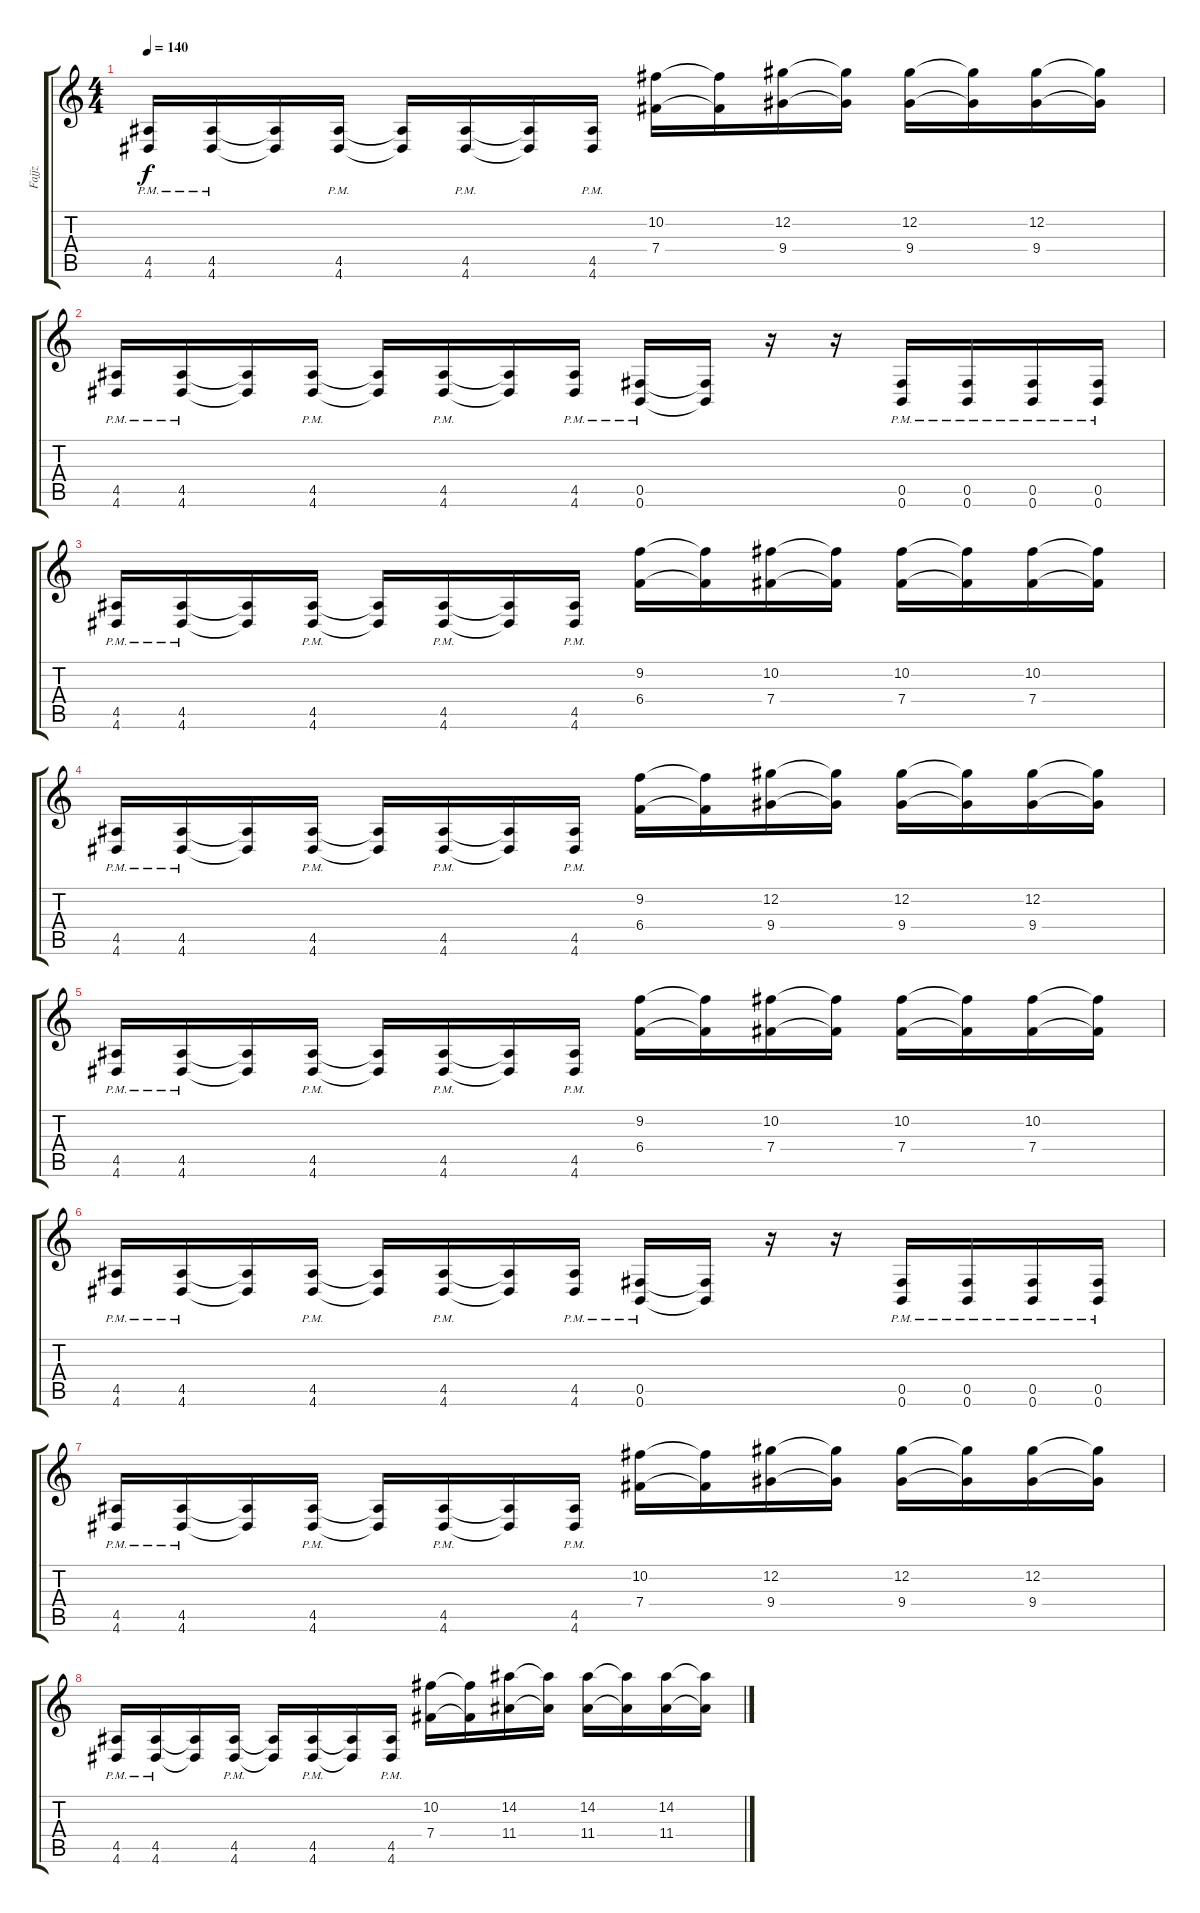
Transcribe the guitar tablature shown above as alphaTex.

\track ("Fajjz" "Fajjz") {instrument distortionguitar}
\staff {score tabs}
\tuning (Db4 Ab3 E3 B2 Gb2 B1) {hide}
\ts (4 4)
\tempo 140
\clef g2
\ks c
(4.5{pm} 4.6{pm}).16{dy f} (4.5{pm} 4.6{pm}).16 (4.5{t} 4.6{t}).16 (4.5{pm} 4.6{pm}).16 (4.5{t} 4.6{t}).16 (4.5{pm} 4.6{pm}).16 (4.5{t} 4.6{t}).16 (4.5{pm} 4.6{pm}).16 (10.2 7.4).16 (10.2{t} 7.4{t}).16 (12.2 9.4).16 (12.2{t} 9.4{t}).16 (12.2 9.4).16 (12.2{t} 9.4{t}).16 (12.2 9.4).16 (12.2{t} 9.4{t}).16 |
(4.5{pm} 4.6{pm}).16 (4.5{pm} 4.6{pm}).16 (4.5{t} 4.6{t}).16 (4.5{pm} 4.6{pm}).16 (4.5{t} 4.6{t}).16 (4.5{pm} 4.6{pm}).16 (4.5{t} 4.6{t}).16 (4.5{pm} 4.6{pm}).16 (0.5{pm} 0.6{pm}).16 (0.5{t} 0.6{t}).16 r.16 r.16 (0.5{pm} 0.6{pm}).16 (0.5{pm} 0.6{pm}).16 (0.5{pm} 0.6{pm}).16 (0.5{pm} 0.6{pm}).16 |
(4.5{pm} 4.6{pm}).16 (4.5{pm} 4.6{pm}).16 (4.5{t} 4.6{t}).16 (4.5{pm} 4.6{pm}).16 (4.5{t} 4.6{t}).16 (4.5{pm} 4.6{pm}).16 (4.5{t} 4.6{t}).16 (4.5{pm} 4.6{pm}).16 (9.2 6.4).16 (9.2{t} 6.4{t}).16 (10.2 7.4).16 (10.2{t} 7.4{t}).16 (10.2 7.4).16 (10.2{t} 7.4{t}).16 (10.2 7.4).16 (10.2{t} 7.4{t}).16 |
(4.5{pm} 4.6{pm}).16 (4.5{pm} 4.6{pm}).16 (4.5{t} 4.6{t}).16 (4.5{pm} 4.6{pm}).16 (4.5{t} 4.6{t}).16 (4.5{pm} 4.6{pm}).16 (4.5{t} 4.6{t}).16 (4.5{pm} 4.6{pm}).16 (9.2 6.4).16 (9.2{t} 6.4{t}).16 (12.2 9.4).16 (12.2{t} 9.4{t}).16 (12.2 9.4).16 (12.2{t} 9.4{t}).16 (12.2 9.4).16 (12.2{t} 9.4{t}).16 |
(4.5{pm} 4.6{pm}).16 (4.5{pm} 4.6{pm}).16 (4.5{t} 4.6{t}).16 (4.5{pm} 4.6{pm}).16 (4.5{t} 4.6{t}).16 (4.5{pm} 4.6{pm}).16 (4.5{t} 4.6{t}).16 (4.5{pm} 4.6{pm}).16 (9.2 6.4).16 (9.2{t} 6.4{t}).16 (10.2 7.4).16 (10.2{t} 7.4{t}).16 (10.2 7.4).16 (10.2{t} 7.4{t}).16 (10.2 7.4).16 (10.2{t} 7.4{t}).16 |
(4.5{pm} 4.6{pm}).16 (4.5{pm} 4.6{pm}).16 (4.5{t} 4.6{t}).16 (4.5{pm} 4.6{pm}).16 (4.5{t} 4.6{t}).16 (4.5{pm} 4.6{pm}).16 (4.5{t} 4.6{t}).16 (4.5{pm} 4.6{pm}).16 (0.5{pm} 0.6{pm}).16 (0.5{t} 0.6{t}).16 r.16 r.16 (0.5{pm} 0.6{pm}).16 (0.5{pm} 0.6{pm}).16 (0.5{pm} 0.6{pm}).16 (0.5{pm} 0.6{pm}).16 |
(4.5{pm} 4.6{pm}).16 (4.5{pm} 4.6{pm}).16 (4.5{t} 4.6{t}).16 (4.5{pm} 4.6{pm}).16 (4.5{t} 4.6{t}).16 (4.5{pm} 4.6{pm}).16 (4.5{t} 4.6{t}).16 (4.5{pm} 4.6{pm}).16 (10.2 7.4).16 (10.2{t} 7.4{t}).16 (12.2 9.4).16 (12.2{t} 9.4{t}).16 (12.2 9.4).16 (12.2{t} 9.4{t}).16 (12.2 9.4).16 (12.2{t} 9.4{t}).16 |
(4.5{pm} 4.6{pm}).16 (4.5{pm} 4.6{pm}).16 (4.5{t} 4.6{t}).16 (4.5{pm} 4.6{pm}).16 (4.5{t} 4.6{t}).16 (4.5{pm} 4.6{pm}).16 (4.5{t} 4.6{t}).16 (4.5{pm} 4.6{pm}).16 (10.2 7.4).16 (10.2{t} 7.4{t}).16 (14.2 11.4).16 (14.2{t} 11.4{t}).16 (14.2 11.4).16 (14.2{t} 11.4{t}).16 (14.2 11.4).16 (14.2{t} 11.4{t}).16
